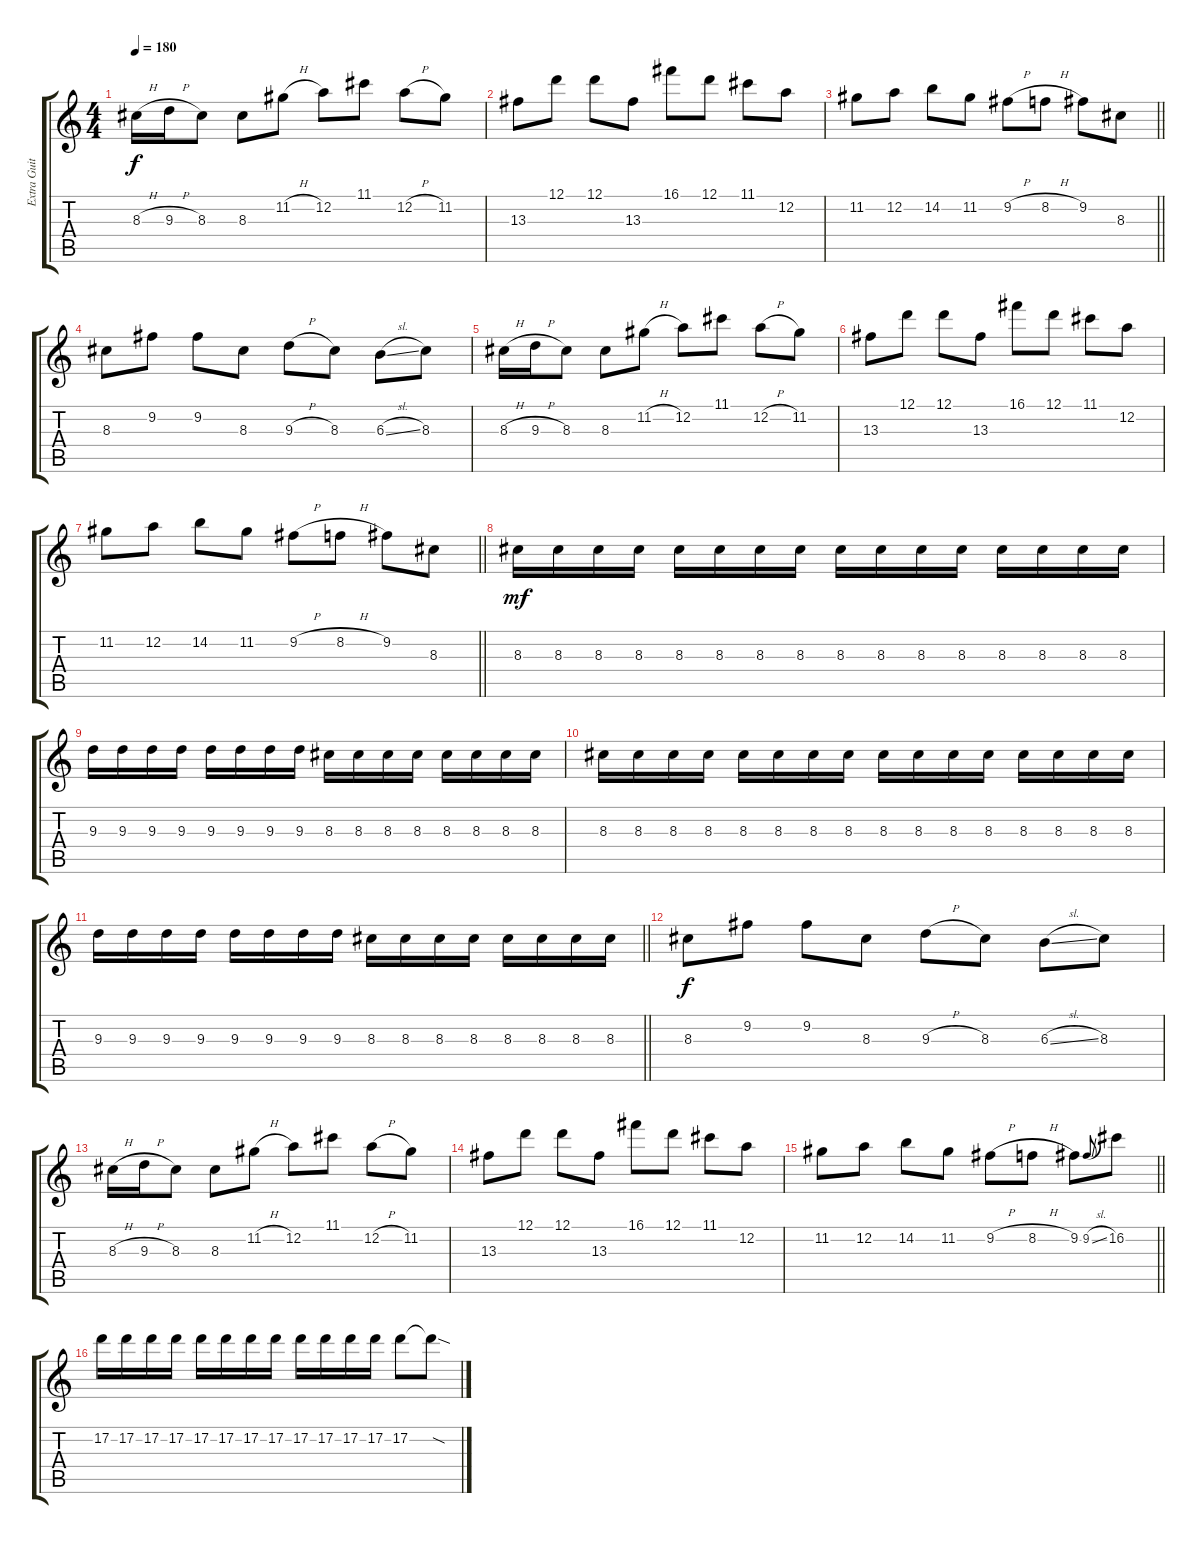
\track ("Extra Guitar" "Extra Guit") {instrument overdrivenguitar}
\staff {score tabs}
\tuning (D4 A3 F3 C3 G2 C2) {hide}
\ts (4 4)
\tempo 180
\clef g2
\ks c
8.3{h}.16{dy f} 9.3{h}.16 8.3.8 8.3.8 11.2{h}.8 12.2.8 11.1.8 12.2{h}.8 11.2.8 |
13.3.8 12.1.8 12.1.8 13.3.8 16.1.8 12.1.8 11.1.8 12.2.8 |
\barLineRight lightlight
11.2.8 12.2.8 14.2.8 11.2.8 9.2{h}.8 8.2{h}.8 9.2.8 8.3.8 |
8.3.8 9.2.8 9.2.8 8.3.8 9.3{h}.8 8.3.8 6.3{sl}.8 8.3.8 |
8.3{h}.16 9.3{h}.16 8.3.8 8.3.8 11.2{h}.8 12.2.8 11.1.8 12.2{h}.8 11.2.8 |
13.3.8 12.1.8 12.1.8 13.3.8 16.1.8 12.1.8 11.1.8 12.2.8 |
\barLineRight lightlight
11.2.8 12.2.8 14.2.8 11.2.8 9.2{h}.8 8.2{h}.8 9.2.8 8.3.8 |
8.3.16{dy mf} 8.3.16 8.3.16 8.3.16 8.3.16 8.3.16 8.3.16 8.3.16 8.3.16 8.3.16 8.3.16 8.3.16 8.3.16 8.3.16 8.3.16 8.3.16 |
9.3.16 9.3.16 9.3.16 9.3.16 9.3.16 9.3.16 9.3.16 9.3.16 8.3.16 8.3.16 8.3.16 8.3.16 8.3.16 8.3.16 8.3.16 8.3.16 |
8.3.16 8.3.16 8.3.16 8.3.16 8.3.16 8.3.16 8.3.16 8.3.16 8.3.16 8.3.16 8.3.16 8.3.16 8.3.16 8.3.16 8.3.16 8.3.16 |
\barLineRight lightlight
9.3.16 9.3.16 9.3.16 9.3.16 9.3.16 9.3.16 9.3.16 9.3.16 8.3.16 8.3.16 8.3.16 8.3.16 8.3.16 8.3.16 8.3.16 8.3.16 |
8.3.8{dy f} 9.2.8 9.2.8 8.3.8 9.3{h}.8 8.3.8 6.3{sl}.8 8.3.8 |
8.3{h}.16 9.3{h}.16 8.3.8 8.3.8 11.2{h}.8 12.2.8 11.1.8 12.2{h}.8 11.2.8 |
13.3.8 12.1.8 12.1.8 13.3.8 16.1.8 12.1.8 11.1.8 12.2.8 |
\barLineRight lightlight
11.2.8 12.2.8 14.2.8 11.2.8 9.2{h}.8 8.2{h}.8 9.2.8 9.2{sl}.8{gr onbeat} 16.2.8 |
17.2.16 17.2.16 17.2.16 17.2.16 17.2.16 17.2.16 17.2.16 17.2.16 17.2.16 17.2.16 17.2.16 17.2.16 17.2.8 17.2{sod t}.8
